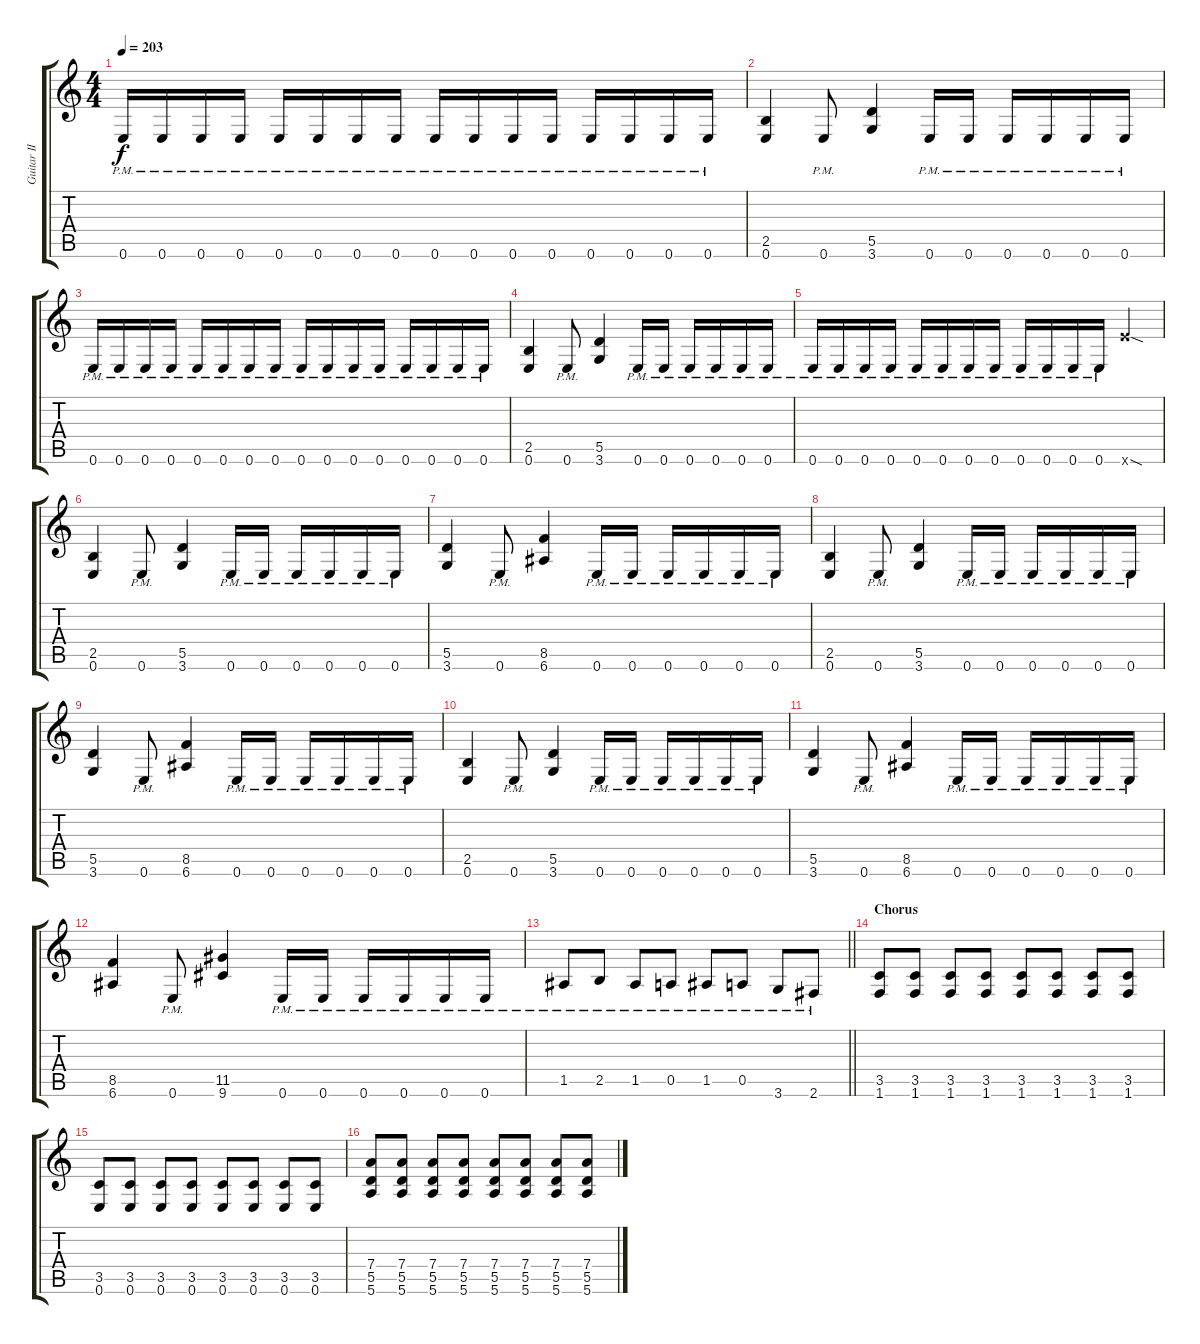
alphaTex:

\track ("Guitar II" "Guitar II") {instrument overdrivenguitar}
\staff {score tabs}
\tuning (E4 B3 G3 D3 A2 E2) {hide}
\ts (4 4)
\tempo 203
\clef g2
\ks c
0.6{pm}.16{dy f} 0.6{pm}.16 0.6{pm}.16 0.6{pm}.16 0.6{pm}.16 0.6{pm}.16 0.6{pm}.16 0.6{pm}.16 0.6{pm}.16 0.6{pm}.16 0.6{pm}.16 0.6{pm}.16 0.6{pm}.16 0.6{pm}.16 0.6{pm}.16 0.6{pm}.16 |
(2.5 0.6).4 0.6{pm}.8 (5.5 3.6).4 0.6{pm}.16 0.6{pm}.16 0.6{pm}.16 0.6{pm}.16 0.6{pm}.16 0.6{pm}.16 |
0.6{pm}.16 0.6{pm}.16 0.6{pm}.16 0.6{pm}.16 0.6{pm}.16 0.6{pm}.16 0.6{pm}.16 0.6{pm}.16 0.6{pm}.16 0.6{pm}.16 0.6{pm}.16 0.6{pm}.16 0.6{pm}.16 0.6{pm}.16 0.6{pm}.16 0.6{pm}.16 |
(2.5 0.6).4 0.6{pm}.8 (5.5 3.6).4 0.6{pm}.16 0.6{pm}.16 0.6{pm}.16 0.6{pm}.16 0.6{pm}.16 0.6{pm}.16 |
0.6{pm}.16 0.6{pm}.16 0.6{pm}.16 0.6{pm}.16 0.6{pm}.16 0.6{pm}.16 0.6{pm}.16 0.6{pm}.16 0.6{pm}.16 0.6{pm}.16 0.6{pm}.16 0.6{pm}.16 12.6{sod x}.4 |
(2.5 0.6).4 0.6{pm}.8 (5.5 3.6).4 0.6{pm}.16 0.6{pm}.16 0.6{pm}.16 0.6{pm}.16 0.6{pm}.16 0.6{pm}.16 |
(5.5 3.6).4 0.6{pm}.8 (8.5 6.6).4 0.6{pm}.16 0.6{pm}.16 0.6{pm}.16 0.6{pm}.16 0.6{pm}.16 0.6{pm}.16 |
(2.5 0.6).4 0.6{pm}.8 (5.5 3.6).4 0.6{pm}.16 0.6{pm}.16 0.6{pm}.16 0.6{pm}.16 0.6{pm}.16 0.6{pm}.16 |
(5.5 3.6).4 0.6{pm}.8 (8.5 6.6).4 0.6{pm}.16 0.6{pm}.16 0.6{pm}.16 0.6{pm}.16 0.6{pm}.16 0.6{pm}.16 |
(2.5 0.6).4 0.6{pm}.8 (5.5 3.6).4 0.6{pm}.16 0.6{pm}.16 0.6{pm}.16 0.6{pm}.16 0.6{pm}.16 0.6{pm}.16 |
(5.5 3.6).4 0.6{pm}.8 (8.5 6.6).4 0.6{pm}.16 0.6{pm}.16 0.6{pm}.16 0.6{pm}.16 0.6{pm}.16 0.6{pm}.16 |
(8.5 6.6).4 0.6{pm}.8 (11.5 9.6).4 0.6{pm}.16 0.6{pm}.16 0.6{pm}.16 0.6{pm}.16 0.6{pm}.16 0.6{pm}.16 |
\barLineRight lightlight
1.5{pm}.8 2.5{pm}.8 1.5{pm}.8 0.5{pm}.8 1.5{pm}.8 0.5{pm}.8 3.6{pm}.8 2.6{pm}.8 |
\section ("" "Chorus")
(3.5 1.6).8 (3.5 1.6).8 (3.5 1.6).8 (3.5 1.6).8 (3.5 1.6).8 (3.5 1.6).8 (3.5 1.6).8 (3.5 1.6).8 |
(3.5 0.6).8 (3.5 0.6).8 (3.5 0.6).8 (3.5 0.6).8 (3.5 0.6).8 (3.5 0.6).8 (3.5 0.6).8 (3.5 0.6).8 |
(7.4 5.5 5.6).8 (7.4 5.5 5.6).8 (7.4 5.5 5.6).8 (7.4 5.5 5.6).8 (7.4 5.5 5.6).8 (7.4 5.5 5.6).8 (7.4 5.5 5.6).8 (7.4 5.5 5.6).8
